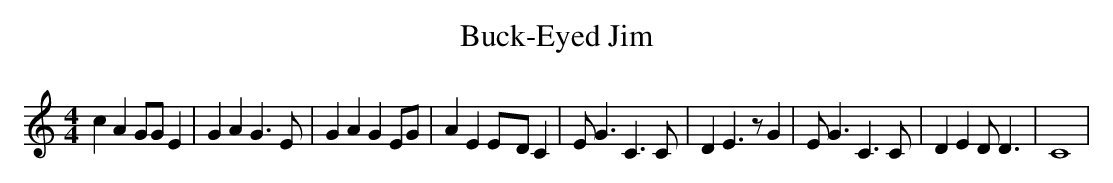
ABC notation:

X:1
T:Buck-Eyed Jim
M:4/4
L:1/4
K:C
 c A G/2G/2 E| G A G3/2 E/2| G A G E/2G/2| A EE/2-D/2 C| E/2 G3/2 C3/2 C/2|\
 D E3/2 z/2 G| E/2 G3/2 C3/2 C/2| D E D/2 D3/2| C4|
